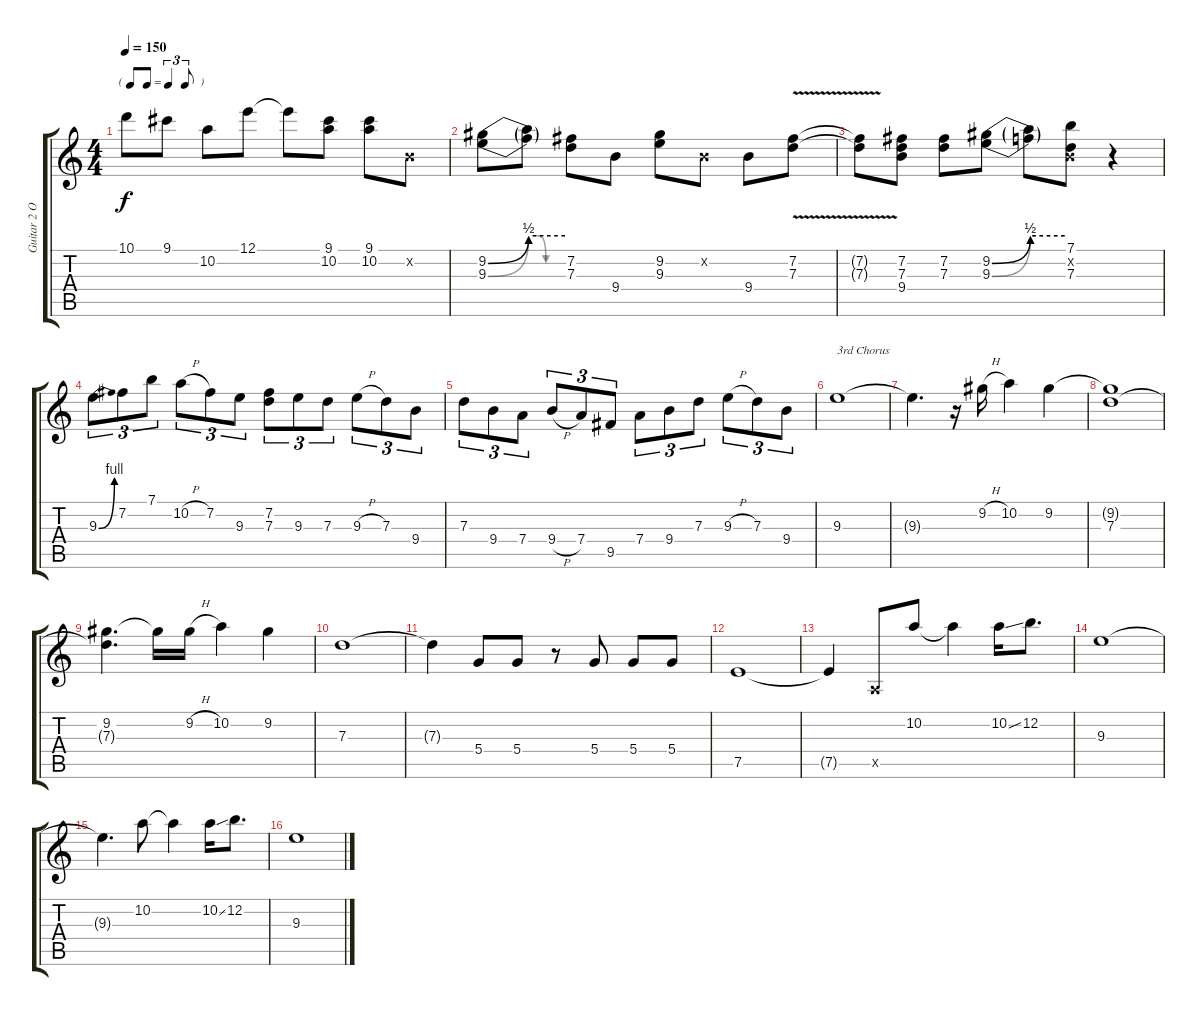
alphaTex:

\track ("Guitar 2 Overdrive" "Guitar 2 O") {instrument overdrivenguitar}
\staff {score tabs}
\tuning (E4 B3 G3 D3 A2 E2) {hide}
\ts (4 4)
\tf triplet8th
\tempo 150
\clef g2
\ks c
10.1{t}.8{dy f} 9.1.8 10.2.8 12.1.8 12.1{t}.8 (9.1 10.2).8 (9.1 10.2).8 0.2{x}.8 |
(9.2{be (bend 0 0 60 2)} 9.3{be (bend 0 0 60 2)}).8 (9.2{be (hold 0 2 60 2) t} 9.3{be (custom 0 2 15 2 30 0 60 0) t}).8 (7.2 7.3).8 9.4.8 (9.2 9.3).8 0.2{x}.8 9.4.8 (7.2{v} 7.3{v}).8 |
(7.2{v t} 7.3{v t}).8 (7.2 7.3 9.4).8 (7.2 7.3).8 (9.2{be (bend 0 0 60 2)} 9.3{be (bend 0 0 60 2)}).8 (9.2{be (hold 0 2 60 2) t} 9.3{be (hold 0 2 60 2) t}).8 (7.1 0.2{x} 7.3).8 r.4 |
9.3{be (bend 0 0 60 4)}.8{tu (3 2)} 7.2.8{tu (3 2)} 7.1.8{tu (3 2)} 10.2{h}.8{tu (3 2)} 7.2.8{tu (3 2)} 9.3.8{tu (3 2)} (7.2 7.3).8{tu (3 2)} 9.3.8{tu (3 2)} 7.3.8{tu (3 2)} 9.3{h}.8{tu (3 2)} 7.3.8{tu (3 2)} 9.4.8{tu (3 2)} |
7.3.8{tu (3 2)} 9.4.8{tu (3 2)} 7.4.8{tu (3 2)} 9.4{h}.8{tu (3 2)} 7.4.8{tu (3 2)} 9.5.8{tu (3 2)} 7.4.8{tu (3 2)} 9.4.8{tu (3 2)} 7.3.8{tu (3 2)} 9.3{h}.8{tu (3 2)} 7.3.8{tu (3 2)} 9.4.8{tu (3 2)} |
9.3.1{txt "3rd Chorus"} |
9.3{t}.4{d} r.16 9.2{h}.16 10.2.4 9.2.4 |
(9.2{t} 7.3).1 |
(9.2 7.3{t}).4{d} 9.2{t}.16 9.2{h}.16 10.2.4 9.2.4 |
7.3.1 |
7.3{t}.4 5.4.8 5.4.8 r.8 5.4.8 5.4.8 5.4.8 |
7.5.1 |
7.5{t}.4 0.5{x}.8 10.2.8 10.2{t}.4 10.2{ss}.16 12.2.8{d} |
9.3.1 |
9.3{t}.4{d} 10.2.8 10.2{t}.4 10.2{ss}.16 12.2.8{d} |
9.3.1
